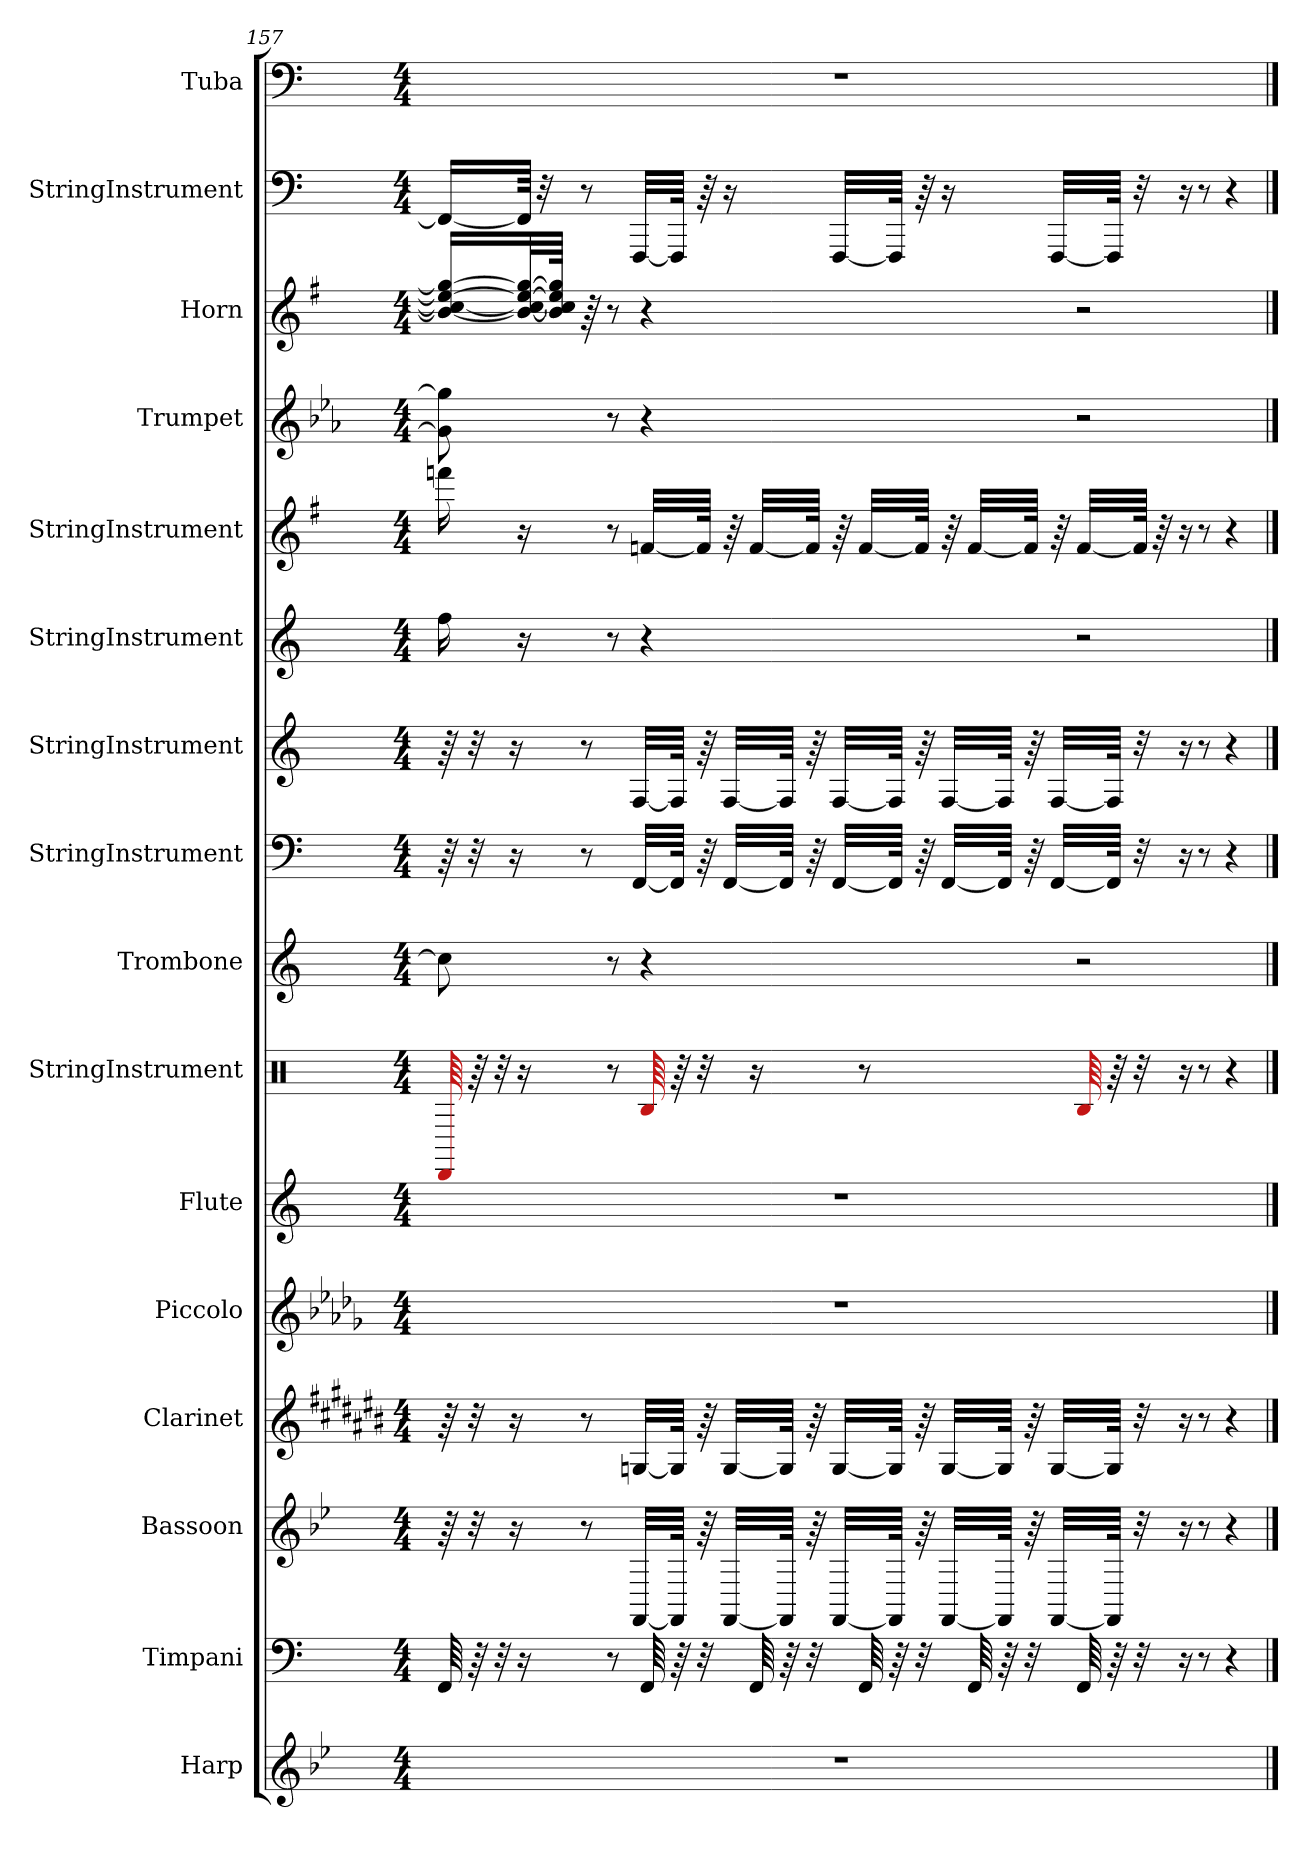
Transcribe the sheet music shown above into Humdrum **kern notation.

**kern	**kern	**kern	**kern	**kern	**kern	**kern	**kern	**kern	**kern	**kern	**kern	**kern	**kern	**kern	**kern
*part16	*part15	*part14	*part13	*part12	*part11	*part10	*part9	*part8	*part7	*part6	*part5	*part4	*part3	*part2	*part1
*staff16	*staff15	*staff14	*staff13	*staff12	*staff11	*staff10	*staff9	*staff8	*staff7	*staff6	*staff5	*staff4	*staff3	*staff2	*staff1
*I"Harp	*I"Timpani	*I"Bassoon	*I"Clarinet	*I"Piccolo	*I"Flute	*I"StringInstrument	*I"Trombone	*I"StringInstrument	*I"StringInstrument	*I"StringInstrument	*I"StringInstrument	*I"Trumpet	*I"Horn	*I"StringInstrument	*I"Tuba
*I'Hp	*I'Timp	*I'Bsn	*I'Cl	*I'Picc	*I'Fl	*I'Str	*I'Trb	*I'Str	*I'Str	*I'Str	*I'Str	*I'Tpt	*I'Hn	*I'Str	*I'Tba
!!LO:PB:g=z
*clefG2	*clefF4	*clefG2	*clefG2	*clefG2	*clefG2	*clefX	*clefG2	*clefF4	*clefG2	*clefG2	*clefG2	*clefG2	*clefG2	*clefF4	*clefF4
*	*	*	*ITrd1c2	*ITrd-7c-12	*	*	*	*	*	*	*	*ITrd1c2	*ITrd4c7	*	*
*k[b-e-]	*k[]	*k[b-e-]	*k[f#c#g#d#a#]	*k[b-e-a-d-g-]	*k[]	*k[]	*k[]	*k[]	*k[]	*k[]	*k[f#]	*k[b-e-a-d-g-]	*k[]	*k[]	*k[]
*M4/4	*M4/4	*M4/4	*M4/4	*M4/4	*M4/4	*M4/4	*M4/4	*M4/4	*M4/4	*M4/4	*M4/4	*M4/4	*M4/4	*M4/4	*M4/4
*MM130	*MM130	*MM130	*MM130	*MM130	*MM130	*MM130	*MM130	*MM130	*MM130	*MM130	*MM130	*MM130	*MM130	*MM130	*MM130
=157	=157	=157	=157	=157	=157	=157	=157	=157	=157	=157	=157	=157	=157	=157	=157
1r	64FF/	64r	64r	1r	1r	64DD/	8cc\]	64r	64r	16ff\	16fffn\	8f\] 8ff\]	16e/_ 16f/_ 16a/_ 16cc/_LL	16FF/LL_	1r
.	64r	32r	32r	.	.	64r	.	32r	32r	.	.	.	.	.	.
.	32r	.	.	.	.	32r	.	.	.	.	.	.	.	.	.
.	.	16r	16r	.	.	.	.	16r	16r	.	.	.	.	.	.
.	16r	.	.	.	.	16r	.	.	.	16r	16r	.	32e/_ 32f/_ 32a/_ 32cc/_L	64FF/JJkk]	.
.	.	.	.	.	.	.	.	.	.	.	.	.	.	32r	.
.	.	.	.	.	.	.	.	.	.	.	.	.	64e/] 64f/] 64a/] 64cc/]JJJk	.	.
.	.	8r	8r	.	.	.	.	8r	8r	.	.	.	64r	8r	.
.	8r	.	.	.	.	8r	8r	.	.	8r	8r	8r	8r	.	.
.	.	[32FF/LLL	[32Fn/LLL	.	.	.	.	[32FF/LLL	[32F/LLL	.	.	.	.	[32FFF/LLL	.
.	64FF/	.	.	.	.	64B/	4r	.	.	4r	[32fn/LLL	4r	4r	.	.
.	64r	64FF/JJJk]	64F/JJJk]	.	.	64r	.	64FF/JJJk]	64F/JJJk]	.	.	.	.	64FFF/JJJk]	.
.	32r	64r	64r	.	.	32r	.	64r	64r	.	64f/JJJk]	.	.	64r	.
.	.	[32FF/LLL	[32F/LLL	.	.	.	.	[32FF/LLL	[32F/LLL	.	64r	.	.	16r	.
.	64FF/	.	.	.	.	16r	.	.	.	.	[32f/LLL	.	.	.	.
.	64r	64FF/JJJk]	64F/JJJk]	.	.	.	.	64FF/JJJk]	64F/JJJk]	.	.	.	.	.	.
.	32r	64r	64r	.	.	.	.	64r	64r	.	64f/JJJk]	.	.	.	.
.	.	[32FF/LLL	[32F/LLL	.	.	.	.	[32FF/LLL	[32F/LLL	.	64r	.	.	[32FFF/LLL	.
.	64FF/	.	.	.	.	8r	.	.	.	.	[32f/LLL	.	.	.	.
.	64r	64FF/JJJk]	64F/JJJk]	.	.	.	.	64FF/JJJk]	64F/JJJk]	.	.	.	.	64FFF/JJJk]	.
.	32r	64r	64r	.	.	.	.	64r	64r	.	64f/JJJk]	.	.	64r	.
.	.	[32FF/LLL	[32F/LLL	.	.	.	.	[32FF/LLL	[32F/LLL	.	64r	.	.	16r	.
.	64FF/	.	.	.	.	.	.	.	.	.	[32f/LLL	.	.	.	.
.	64r	64FF/JJJk]	64F/JJJk]	.	.	.	.	64FF/JJJk]	64F/JJJk]	.	.	.	.	.	.
.	32r	64r	64r	.	.	.	.	64r	64r	.	64f/JJJk]	.	.	.	.
.	.	[32FF/LLL	[32F/LLL	.	.	.	.	[32FF/LLL	[32F/LLL	.	64r	.	.	[32FFF/LLL	.
.	64FF/	.	.	.	.	64B/	2r	.	.	2r	[32f/LLL	2r	2r	.	.
.	64r	64FF/JJJk]	64F/JJJk]	.	.	64r	.	64FF/JJJk]	64F/JJJk]	.	.	.	.	64FFF/JJJk]	.
.	32r	32r	32r	.	.	32r	.	32r	32r	.	64f/JJJk]	.	.	32r	.
.	.	.	.	.	.	.	.	.	.	.	64r	.	.	.	.
.	16r	16r	16r	.	.	16r	.	16r	16r	.	16r	.	.	16r	.
.	8r	8r	8r	.	.	8r	.	8r	8r	.	8r	.	.	8r	.
.	4r	4r	4r	.	.	4r	.	4r	4r	.	4r	.	.	4r	.
==	==	==	==	==	==	==	==	==	==	==	==	==	==	==	==
*-	*-	*-	*-	*-	*-	*-	*-	*-	*-	*-	*-	*-	*-	*-	*-
